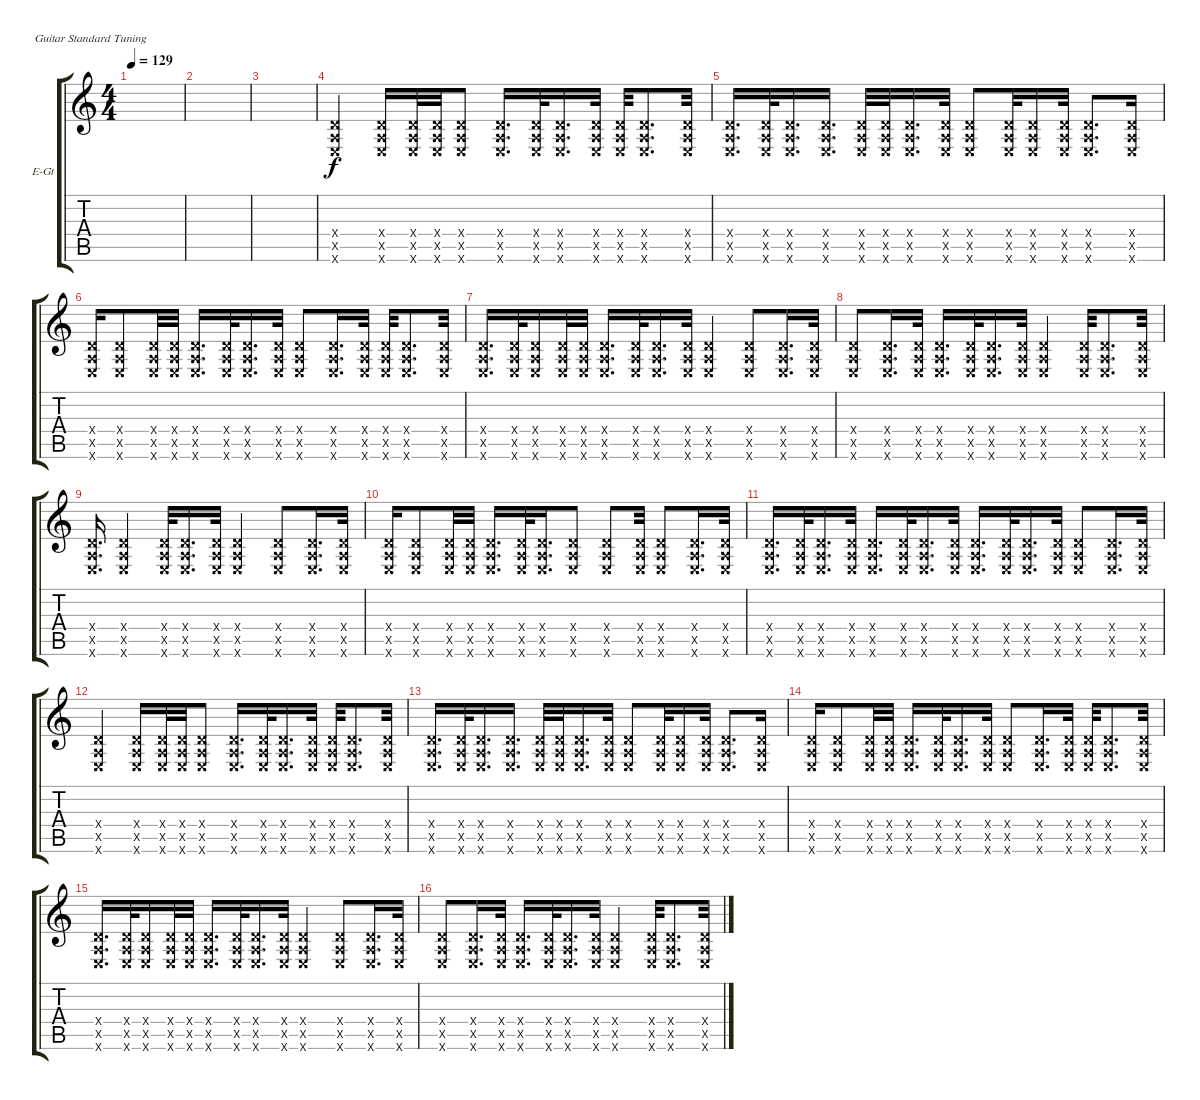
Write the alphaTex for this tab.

\bracketExtendMode groupsimilarinstruments
\firstSystemTrackNameOrientation horizontal
\otherSystemsTrackNameOrientation horizontal
\track ("Electric Guitar" "E-Gt") {instrument overdrivenguitar}
\staff {score tabs}
\tuning (E4 B3 G3 D3 A2 E2)
\ts (4 4)
\tempo 129
\clef g2
\scale
0.487395
\ks c
|
\scale
0.256303 |
\scale
0.256303 |
\scale
0.333333 (0.6{x} 0.5{x} 0.4{x}).4 (0.4{x} 0.5{x} 0.6{x}).16 (0.6{x} 0.5{x} 0.4{x}).32 (0.4{x} 0.5{x} 0.6{x}).32 (0.6{x} 0.5{x} 0.4{x}).8 (0.4{x} 0.5{x} 0.6{x}).16{d} (0.6{x} 0.5{x} 0.4{x}).32 (0.6{x} 0.5{x} 0.4{x}).16{d} (0.6{x} 0.5{x} 0.4{x}).32 (0.6{x} 0.5{x} 0.4{x}).32 (0.6{x} 0.5{x} 0.4{x}).8{d} (0.6{x} 0.5{x} 0.4{x}).32 |
\scale
0.333333 (0.6{x} 0.5{x} 0.4{x}).16{d} (0.6{x} 0.5{x} 0.4{x}).32 (0.6{x} 0.5{x} 0.4{x}).16{d} (0.6{x} 0.5{x} 0.4{x}).16{d} (0.6{x} 0.5{x} 0.4{x}).32 (0.6{x} 0.5{x} 0.4{x}).32 (0.6{x} 0.5{x} 0.4{x}).16{d} (0.6{x} 0.5{x} 0.4{x}).32 (0.6{x} 0.5{x} 0.4{x}).8 (0.6{x} 0.5{x} 0.4{x}).32 (0.6{x} 0.5{x} 0.4{x}).16 (0.6{x} 0.5{x} 0.4{x}).32 (0.6{x} 0.5{x} 0.4{x}).8{d} (0.6{x} 0.5{x} 0.4{x}).16 |
\scale
0.333333 (0.6{x} 0.5{x} 0.4{x}).16 (0.6{x} 0.5{x} 0.4{x}).8 (0.6{x} 0.5{x} 0.4{x}).32 (0.6{x} 0.5{x} 0.4{x}).32 (0.6{x} 0.5{x} 0.4{x}).16{d} (0.6{x} 0.5{x} 0.4{x}).32 (0.6{x} 0.5{x} 0.4{x}).16{d} (0.6{x} 0.5{x} 0.4{x}).32 (0.6{x} 0.5{x} 0.4{x}).8 (0.6{x} 0.5{x} 0.4{x}).16{d} (0.6{x} 0.5{x} 0.4{x}).32 (0.6{x} 0.5{x} 0.4{x}).32 (0.6{x} 0.5{x} 0.4{x}).8{d} (0.6{x} 0.5{x} 0.4{x}).32 |
\scale
0.333333 (0.6{x} 0.5{x} 0.4{x}).16{d} (0.6{x} 0.5{x} 0.4{x}).32 (0.6{x} 0.5{x} 0.4{x}).16 (0.6{x} 0.5{x} 0.4{x}).32 (0.6{x} 0.5{x} 0.4{x}).32 (0.6{x} 0.5{x} 0.4{x}).16{d} (0.6{x} 0.5{x} 0.4{x}).32 (0.6{x} 0.5{x} 0.4{x}).16{d} (0.6{x} 0.5{x} 0.4{x}).32 (0.6{x} 0.5{x} 0.4{x}).4 (0.6{x} 0.5{x} 0.4{x}).8 (0.6{x} 0.5{x} 0.4{x}).16{d} (0.6{x} 0.5{x} 0.4{x}).32 |
\scale
0.333333 (0.6{x} 0.5{x} 0.4{x}).8 (0.6{x} 0.5{x} 0.4{x}).16{d} (0.6{x} 0.5{x} 0.4{x}).32 (0.6{x} 0.5{x} 0.4{x}).16{d} (0.6{x} 0.5{x} 0.4{x}).32 (0.6{x} 0.5{x} 0.4{x}).16{d} (0.6{x} 0.5{x} 0.4{x}).32 (0.6{x} 0.5{x} 0.4{x}).4 (0.6{x} 0.5{x} 0.4{x}).32 (0.6{x} 0.5{x} 0.4{x}).8{d} (0.6{x} 0.5{x} 0.4{x}).32 |
\scale
0.333333 (0.6{x} 0.5{x} 0.4{x}).16{d} (0.6{x} 0.5{x} 0.4{x}).4 (0.6{x} 0.5{x} 0.4{x}).32 (0.6{x} 0.5{x} 0.4{x}).16{d} (0.6{x} 0.5{x} 0.4{x}).32 (0.6{x} 0.5{x} 0.4{x}).4 (0.6{x} 0.5{x} 0.4{x}).8 (0.6{x} 0.5{x} 0.4{x}).16{d} (0.6{x} 0.5{x} 0.4{x}).32 |
\scale
0.333333 (0.6{x} 0.5{x} 0.4{x}).16 (0.6{x} 0.5{x} 0.4{x}).8 (0.6{x} 0.5{x} 0.4{x}).32 (0.6{x} 0.5{x} 0.4{x}).32 (0.6{x} 0.5{x} 0.4{x}).16{d} (0.6{x} 0.5{x} 0.4{x}).32 (0.6{x} 0.5{x} 0.4{x}).16{d} (0.6{x} 0.5{x} 0.4{x}).8 (0.6{x} 0.5{x} 0.4{x}).8 (0.6{x} 0.5{x} 0.4{x}).32 (0.6{x} 0.5{x} 0.4{x}).8 (0.6{x} 0.5{x} 0.4{x}).16{d} (0.6{x} 0.5{x} 0.4{x}).32 |
\scale
0.333333 (0.6{x} 0.5{x} 0.4{x}).16{d} (0.6{x} 0.5{x} 0.4{x}).32 (0.6{x} 0.5{x} 0.4{x}).16{d} (0.6{x} 0.5{x} 0.4{x}).32 (0.6{x} 0.5{x} 0.4{x}).16{d} (0.6{x} 0.5{x} 0.4{x}).32 (0.6{x} 0.5{x} 0.4{x}).16{d} (0.6{x} 0.5{x} 0.4{x}).32 (0.6{x} 0.5{x} 0.4{x}).16{d} (0.6{x} 0.5{x} 0.4{x}).32 (0.6{x} 0.5{x} 0.4{x}).16{d} (0.6{x} 0.5{x} 0.4{x}).32 (0.6{x} 0.5{x} 0.4{x}).8 (0.6{x} 0.5{x} 0.4{x}).16{d} (0.6{x} 0.5{x} 0.4{x}).32 |
\scale
0.333333 (0.6{x} 0.5{x} 0.4{x}).4 (0.4{x} 0.5{x} 0.6{x}).16 (0.6{x} 0.5{x} 0.4{x}).32 (0.4{x} 0.5{x} 0.6{x}).32 (0.6{x} 0.5{x} 0.4{x}).8 (0.4{x} 0.5{x} 0.6{x}).16{d} (0.6{x} 0.5{x} 0.4{x}).32 (0.6{x} 0.5{x} 0.4{x}).16{d} (0.6{x} 0.5{x} 0.4{x}).32 (0.6{x} 0.5{x} 0.4{x}).32 (0.6{x} 0.5{x} 0.4{x}).8{d} (0.6{x} 0.5{x} 0.4{x}).32 |
\scale
0.333333 (0.6{x} 0.5{x} 0.4{x}).16{d} (0.6{x} 0.5{x} 0.4{x}).32 (0.6{x} 0.5{x} 0.4{x}).16{d} (0.6{x} 0.5{x} 0.4{x}).16{d} (0.6{x} 0.5{x} 0.4{x}).32 (0.6{x} 0.5{x} 0.4{x}).32 (0.6{x} 0.5{x} 0.4{x}).16{d} (0.6{x} 0.5{x} 0.4{x}).32 (0.6{x} 0.5{x} 0.4{x}).8 (0.6{x} 0.5{x} 0.4{x}).32 (0.6{x} 0.5{x} 0.4{x}).16 (0.6{x} 0.5{x} 0.4{x}).32 (0.6{x} 0.5{x} 0.4{x}).8{d} (0.6{x} 0.5{x} 0.4{x}).16 |
\scale
0.333333 (0.6{x} 0.5{x} 0.4{x}).16 (0.6{x} 0.5{x} 0.4{x}).8 (0.6{x} 0.5{x} 0.4{x}).32 (0.6{x} 0.5{x} 0.4{x}).32 (0.6{x} 0.5{x} 0.4{x}).16{d} (0.6{x} 0.5{x} 0.4{x}).32 (0.6{x} 0.5{x} 0.4{x}).16{d} (0.6{x} 0.5{x} 0.4{x}).32 (0.6{x} 0.5{x} 0.4{x}).8 (0.6{x} 0.5{x} 0.4{x}).16{d} (0.6{x} 0.5{x} 0.4{x}).32 (0.6{x} 0.5{x} 0.4{x}).32 (0.6{x} 0.5{x} 0.4{x}).8{d} (0.6{x} 0.5{x} 0.4{x}).32 |
\scale
0.333333 (0.6{x} 0.5{x} 0.4{x}).16{d} (0.6{x} 0.5{x} 0.4{x}).32 (0.6{x} 0.5{x} 0.4{x}).16 (0.6{x} 0.5{x} 0.4{x}).32 (0.6{x} 0.5{x} 0.4{x}).32 (0.6{x} 0.5{x} 0.4{x}).16{d} (0.6{x} 0.5{x} 0.4{x}).32 (0.6{x} 0.5{x} 0.4{x}).16{d} (0.6{x} 0.5{x} 0.4{x}).32 (0.6{x} 0.5{x} 0.4{x}).4 (0.6{x} 0.5{x} 0.4{x}).8 (0.6{x} 0.5{x} 0.4{x}).16{d} (0.6{x} 0.5{x} 0.4{x}).32 |
\scale
0.333333 (0.6{x} 0.5{x} 0.4{x}).8 (0.6{x} 0.5{x} 0.4{x}).16{d} (0.6{x} 0.5{x} 0.4{x}).32 (0.6{x} 0.5{x} 0.4{x}).16{d} (0.6{x} 0.5{x} 0.4{x}).32 (0.6{x} 0.5{x} 0.4{x}).16{d} (0.6{x} 0.5{x} 0.4{x}).32 (0.6{x} 0.5{x} 0.4{x}).4 (0.6{x} 0.5{x} 0.4{x}).32 (0.6{x} 0.5{x} 0.4{x}).8{d} (0.6{x} 0.5{x} 0.4{x}).32
